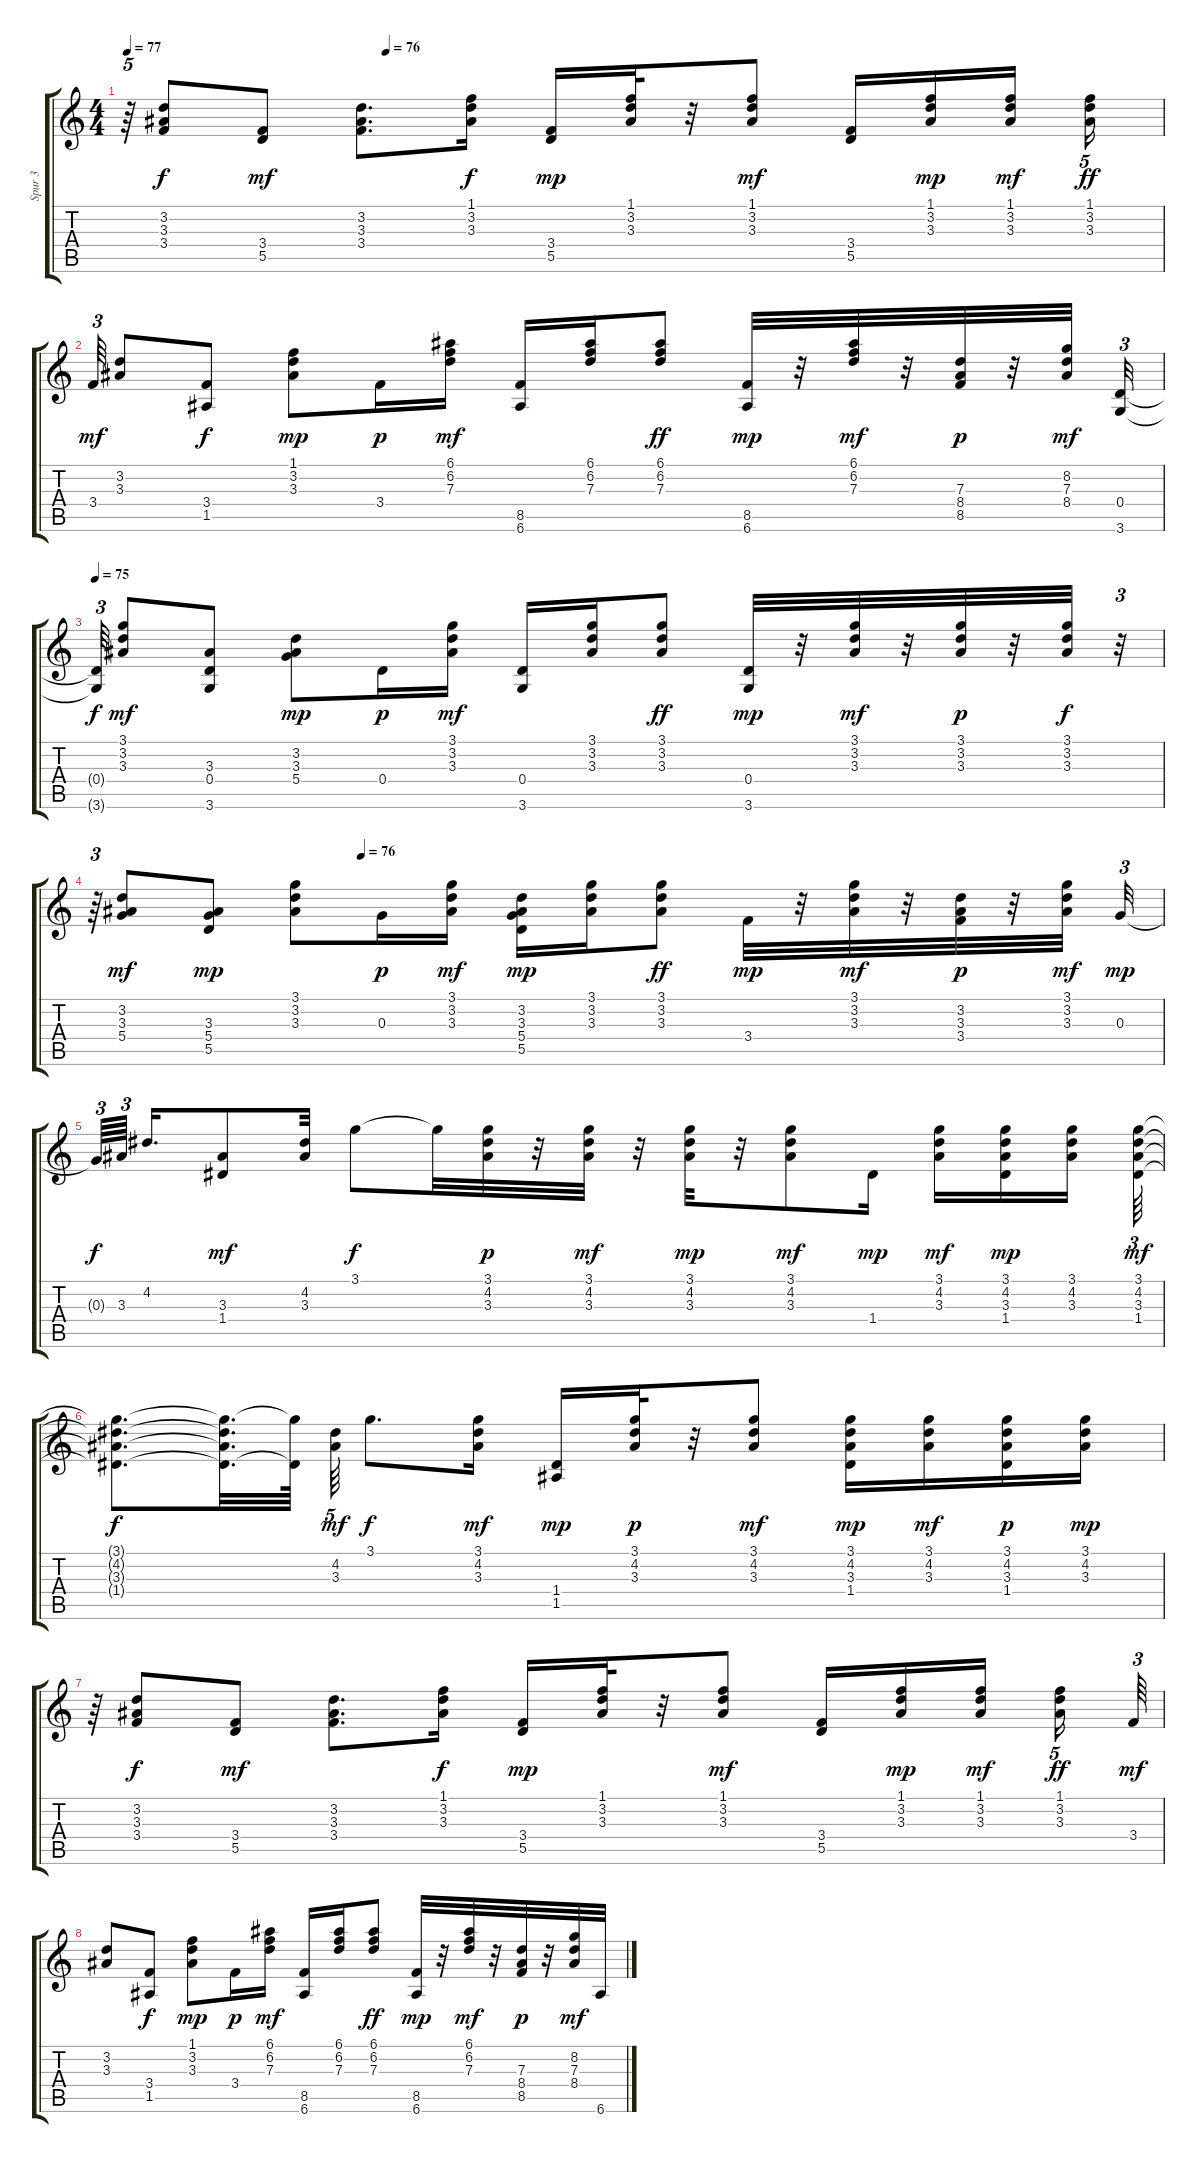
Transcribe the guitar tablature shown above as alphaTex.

\track ("Spur 3" "Spur 3") {instrument acousticguitarsteel}
\staff {score tabs}
\tuning (E4 B3 G3 D3 A2 E2) {hide}
\ts (4 4)
\tempo 77
\tempo (76 0.25)
\clef g2
\ks c
r.64{tu (5 4) dy ff} (3.2 3.3 3.4).8{dy f} (3.4 5.5).8{dy mf} (3.2 3.3 3.4).8{d} (1.1 3.2 3.3).16{dy f} (3.4 5.5).16{dy mp} (1.1 3.2 3.3).32 r.32 (1.1 3.2 3.3).8{dy mf} (3.4 5.5).16 (1.1 3.2 3.3).16{dy mp} (1.1 3.2 3.3).16{dy mf} (1.1 3.2 3.3).16{tu (5 4) dy ff} |
3.4.64{tu (3 2) dy mf} (3.2 3.3).8 (3.4 1.5).8{dy f} (1.1 3.2 3.3).8{dy mp} 3.4.16{dy p} (6.1 6.2 7.3).16{dy mf} (8.5 6.6).16 (6.1 6.2 7.3).16 (6.1 6.2 7.3).8{dy ff} (8.5 6.6).32{dy mp} r.32 (6.1 6.2 7.3).32{dy mf} r.32 (7.3 8.4 8.5).32{dy p} r.32 (8.2 7.3 8.4).32{dy mf} (0.4 3.6).32{tu (3 2)} |
\tempo 75
(0.4{t} 3.6{t}).64{tu (3 2) dy f} (3.1 3.2 3.3).8{dy mf} (3.3 0.4 3.6).8 (3.2 3.3 5.4).8{dy mp} 0.4.16{dy p} (3.1 3.2 3.3).16{dy mf} (0.4 3.6).16 (3.1 3.2 3.3).16 (3.1 3.2 3.3).8{dy ff} (0.4 3.6).32{dy mp} r.32 (3.1 3.2 3.3).32{dy mf} r.32 (3.1 3.2 3.3).32{dy p} r.32 (3.1 3.2 3.3).32{dy f} r.32{tu (3 2)} |
\tempo (76 0.25)
r.64{tu (3 2)} (3.2 3.3 5.4).8{dy mf} (3.3 5.4 5.5).8{dy mp} (3.1 3.2 3.3).8 0.3.16{dy p} (3.1 3.2 3.3).16{dy mf} (3.2 3.3 5.4 5.5).16{dy mp} (3.1 3.2 3.3).16 (3.1 3.2 3.3).8{dy ff} 3.4.32{dy mp} r.32 (3.1 3.2 3.3).32{dy mf} r.32 (3.2 3.3 3.4).32{dy p} r.32 (3.1 3.2 3.3).32{dy mf} 0.3.32{tu (3 2) dy mp} |
0.3{t}.64{tu (3 2) dy f} 3.3.64{tu (3 2)} 4.2.16{d} (3.3 1.4).8{dy mf} (4.2 3.3).32 3.1.8{dy f} 3.1{t}.32 (3.1 4.2 3.3).32{dy p} r.32 (3.1 4.2 3.3).32{dy mf} r.32 (3.1 4.2 3.3).32{dy mp} r.32 (3.1 4.2 3.3).8{dy mf} 1.4.16{dy mp} (3.1 4.2 3.3).16{dy mf} (3.1 4.2 3.3 1.4).16{dy mp} (3.1 4.2 3.3).16 (3.1 4.2 3.3 1.4).64{tu (3 2) dy mf} |
(3.1{t} 4.2{t} 3.3{t} 1.4{t}).8{d dy f} (3.1{t} 4.2{t} 3.3{t} 1.4{t}).32{d} (3.1{t} 1.4{t}).64 (4.2 3.3).64{tu (5 4) dy mf} 3.1.8{d dy f} (3.1 4.2 3.3).16{dy mf} (1.4 1.5).16{dy mp} (3.1 4.2 3.3).32{dy p} r.32 (3.1 4.2 3.3).8{dy mf} (3.1 4.2 3.3 1.4).16{dy mp} (3.1 4.2 3.3).16{dy mf} (3.1 4.2 3.3 1.4).16{dy p} (3.1 4.2 3.3).16{dy mp} |
r.64 (3.2 3.3 3.4).8{dy f} (3.4 5.5).8{dy mf} (3.2 3.3 3.4).8{d} (1.1 3.2 3.3).16{dy f} (3.4 5.5).16{dy mp} (1.1 3.2 3.3).32 r.32 (1.1 3.2 3.3).8{dy mf} (3.4 5.5).16 (1.1 3.2 3.3).16{dy mp} (1.1 3.2 3.3).16{dy mf} (1.1 3.2 3.3).16{tu (5 4) dy ff} 3.4.64{tu (3 2) dy mf} |
(3.2 3.3).8 (3.4 1.5).8{dy f} (1.1 3.2 3.3).8{dy mp} 3.4.16{dy p} (6.1 6.2 7.3).16{dy mf} (8.5 6.6).16 (6.1 6.2 7.3).16 (6.1 6.2 7.3).8{dy ff} (8.5 6.6).32{dy mp} r.32 (6.1 6.2 7.3).32{dy mf} r.32 (7.3 8.4 8.5).32{dy p} r.32 (8.2 7.3 8.4).32{dy mf} 6.6.32
